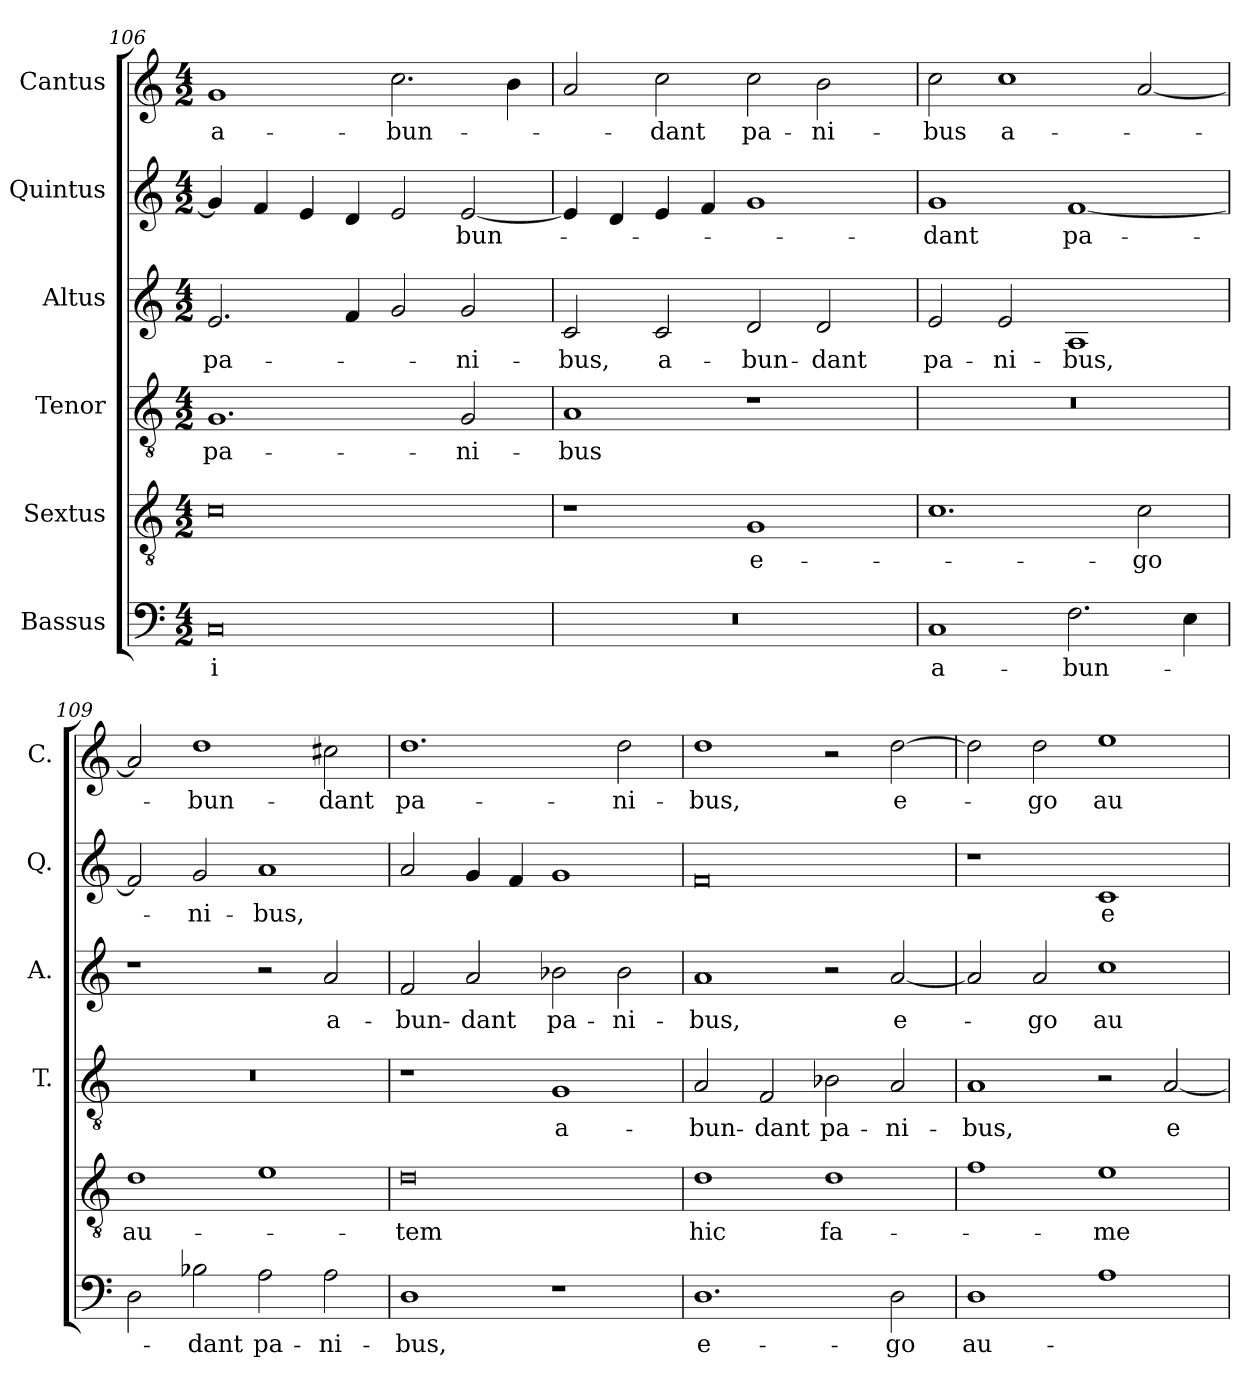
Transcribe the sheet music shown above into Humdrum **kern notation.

**kern	**text	**kern	**text	**kern	**text	**kern	**text	**kern	**text	**kern	**text
*part6	*part6	*part5	*part5	*part4	*part4	*part3	*part3	*part2	*part2	*part1	*part1
*staff6	*staff6	*staff5	*staff5	*staff4	*staff4	*staff3	*staff3	*staff2	*staff2	*staff1	*staff1
*I"Bassus	*	*I"Sextus	*	*I"Tenor	*	*I"Altus	*	*I"Quintus	*	*I"Cantus	*
*	*	*	*	*I'T.	*	*I'A.	*	*I'Q.	*	*I'C.	*
*clefF4	*	*clefGv2	*	*clefGv2	*	*clefG2	*	*clefG2	*	*clefG2	*
*k[]	*	*k[]	*	*k[]	*	*k[]	*	*k[]	*	*k[]	*
*M4/2	*	*M4/2	*	*M4/2	*	*M4/2	*	*M4/2	*	*M4/2	*
=106	=106	=106	=106	=106	=106	=106	=106	=106	=106	=106	=106
!	!LO:LY:b	!	!	!	!LO:LY:b	!	!LO:LY:b	!	!	!	!LO:LY:b
0C	-i	0c	.	1.G	pa-	2.e/	pa-	4g/]	.	1g	a-
.	.	.	.	.	.	.	.	4f/	.	.	.
.	.	.	.	.	.	.	.	4e/	.	.	.
.	.	.	.	.	.	4f/	.	4d/	.	.	.
!	!	!	!	!	!	!	!	!	!	!	!LO:LY:b
.	.	.	.	.	.	2g/	.	2e/	.	2.cc\	-bun-
!	!	!	!	!	!LO:LY:b	!	!LO:LY:b	!	!LO:LY:b	!	!
.	.	.	.	2G/	-ni-	2g/	-ni-	[2e/	-bun-	.	.
.	.	.	.	.	.	.	.	.	.	4b\	.
!!LO:LB:g=z
=107	=107	=107	=107	=107	=107	=107	=107	=107	=107	=107	=107
!	!	!	!	!	!LO:LY:b	!	!LO:LY:b	!	!	!	!
0r	.	1r	.	1A	-bus	2c/	-bus,	4e/]	.	2a/	.
.	.	.	.	.	.	.	.	4d/	.	.	.
!	!	!	!	!	!	!	!LO:LY:b	!	!	!	!LO:LY:b
.	.	.	.	.	.	2c/	a-	4e/	.	2cc\	-dant
.	.	.	.	.	.	.	.	4f/	.	.	.
!	!	!	!LO:LY:b	!	!	!	!LO:LY:b	!	!	!	!LO:LY:b
.	.	1G	e-	1r	.	2d/	-bun-	1g	.	2cc\	pa-
!	!	!	!	!	!	!	!LO:LY:b	!	!	!	!LO:LY:b
.	.	.	.	.	.	2d/	-dant	.	.	2b\	-ni-
=108	=108	=108	=108	=108	=108	=108	=108	=108	=108	=108	=108
!	!LO:LY:b	!	!	!	!	!	!LO:LY:b	!	!LO:LY:b	!	!LO:LY:b
1C	a-	1.c	.	0r	.	2e/	pa-	1g	-dant	2cc\	-bus
!	!	!	!	!	!	!	!LO:LY:b	!	!	!	!LO:LY:b
.	.	.	.	.	.	2e/	-ni-	.	.	1cc	a-
!	!LO:LY:b	!	!	!	!	!	!LO:LY:b	!	!LO:LY:b	!	!
2.F\	-bun-	.	.	.	.	1A	-bus,	[1f	pa-	.	.
!	!	!	!LO:LY:b	!	!	!	!	!	!	!	!
.	.	2c\	-go	.	.	.	.	.	.	[2a/	.
4E\	.	.	.	.	.	.	.	.	.	.	.
=109	=109	=109	=109	=109	=109	=109	=109	=109	=109	=109	=109
!	!	!	!LO:LY:b	!	!	!	!	!	!	!	!
2D\	.	1d	au-	0r	.	1r	.	2f/]	.	2a/]	.
!	!LO:LY:b	!	!	!	!	!	!	!	!LO:LY:b	!	!LO:LY:b
2B-X\	-dant	.	.	.	.	.	.	2g/	-ni-	1dd	-bun-
!	!LO:LY:b	!	!	!	!	!	!	!	!LO:LY:b	!	!
2A\	pa-	1e	.	.	.	2r	.	1a	-bus,	.	.
!	!LO:LY:b	!	!	!	!	!	!LO:LY:b	!	!	!	!LO:LY:b
2A\	-ni-	.	.	.	.	2a/	a-	.	.	2cc#X\	-dant
=110	=110	=110	=110	=110	=110	=110	=110	=110	=110	=110	=110
!	!LO:LY:b	!	!LO:LY:b	!	!	!	!LO:LY:b	!	!	!	!LO:LY:b
1D	-bus,	0d	-tem	1r	.	2f/	-bun-	2a/	.	1.dd	pa-
!	!	!	!	!	!	!	!LO:LY:b	!	!	!	!
.	.	.	.	.	.	2a/	-dant	4g/	.	.	.
.	.	.	.	.	.	.	.	4f/	.	.	.
!	!	!	!	!	!LO:LY:b	!	!LO:LY:b	!	!	!	!
1r	.	.	.	1G	a-	2b-X\	pa-	1g	.	.	.
!	!	!	!	!	!	!	!LO:LY:b	!	!	!	!LO:LY:b
.	.	.	.	.	.	2b-\	-ni-	.	.	2dd\	-ni-
=111	=111	=111	=111	=111	=111	=111	=111	=111	=111	=111	=111
!	!LO:LY:b	!	!LO:LY:b	!	!LO:LY:b	!	!LO:LY:b	!	!	!	!LO:LY:b
1.D	e-	1d	hic	2A/	-bun-	1a	-bus,	0f	.	1dd	-bus,
!	!	!	!	!	!LO:LY:b	!	!	!	!	!	!
.	.	.	.	2F/	-dant	.	.	.	.	.	.
!	!	!	!LO:LY:b	!	!LO:LY:b	!	!	!	!	!	!
.	.	1d	fa-	2B-X\	pa-	2r	.	.	.	2r	.
!	!LO:LY:b	!	!	!	!LO:LY:b	!	!LO:LY:b	!	!	!	!LO:LY:b
2D\	-go	.	.	2A/	-ni-	[2a/	e-	.	.	[2dd\	e-
=112	=112	=112	=112	=112	=112	=112	=112	=112	=112	=112	=112
*	*	*	*	*	*	*k[]	*	*	*	*	*
*	*	*	*	*	*	*C:	*	*	*	*	*
!	!LO:LY:b	!	!	!	!LO:LY:b	!	!	!	!	!	!
1D	au-	1f	.	1A	-bus,	2a/]	.	1r	.	2dd\]	.
!	!	!	!	!	!	!	!LO:LY:b	!	!	!	!LO:LY:b
.	.	.	.	.	.	2a/	-go	.	.	2dd\	-go
!	!	!	!LO:LY:b	!	!	!	!LO:LY:b	!	!LO:LY:b	!	!LO:LY:b
1A	.	1e	-me	2r	.	1cc	au-	1c	e-	1ee	au-
!	!	!	!	!	!LO:LY:b	!	!	!	!	!	!
.	.	.	.	[2A/	e-	.	.	.	.	.	.
=	=	=	=	=	=	=	=	=	=	=	=
*-	*-	*-	*-	*-	*-	*-	*-	*-	*-	*-	*-
